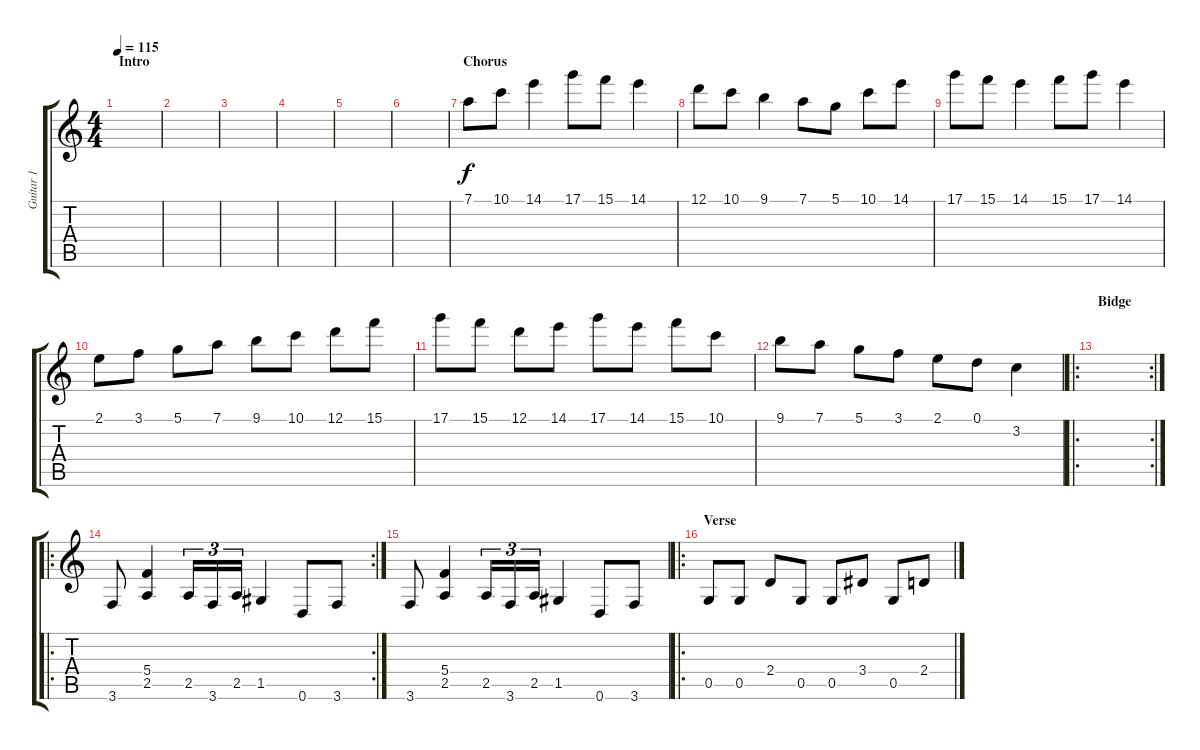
\track ("Guitar 1" "Guitar 1") {instrument distortionguitar}
\staff {score tabs}
\tuning (D4 A3 F3 C3 G2 D2) {hide}
\ts (4 4)
\section ("" "Intro")
\tempo 115
\clef g2
\ks c
|
|
|
|
|
|
\section ("" "Chorus")
7.1.8{instrument acousticguitarsteel} 10.1.8 14.1.4 17.1.8 15.1.8 14.1.4 |
12.1.8 10.1.8 9.1.4 7.1.8 5.1.8 10.1.8 14.1.8 |
17.1.8 15.1.8 14.1.4 15.1.8 17.1.8 14.1.4 |
2.1.8 3.1.8 5.1.8 7.1.8 9.1.8 10.1.8 12.1.8 15.1.8 |
17.1.8 15.1.8 12.1.8 14.1.8 17.1.8 14.1.8 15.1.8 10.1.8 |
9.1.8 7.1.8 5.1.8 3.1.8 2.1.8 0.1.8 3.2.4 |
\ro
\rc 2
\section ("" "Bidge")
|
\ro
\rc 2
3.6.8 (5.4 2.5).4 2.5.16{tu (3 2)} 3.6.16{tu (3 2)} 2.5.16{tu (3 2)} 1.5.4 0.6.8 3.6.8 |
3.6.8 (5.4 2.5).4 2.5.16{tu (3 2)} 3.6.16{tu (3 2)} 2.5.16{tu (3 2)} 1.5.4 0.6.8 3.6.8 |
\ro
\section ("" "Verse")
0.5.8 0.5.8 2.4.8 0.5.8 0.5.8 3.4.8 0.5.8 2.4.8
